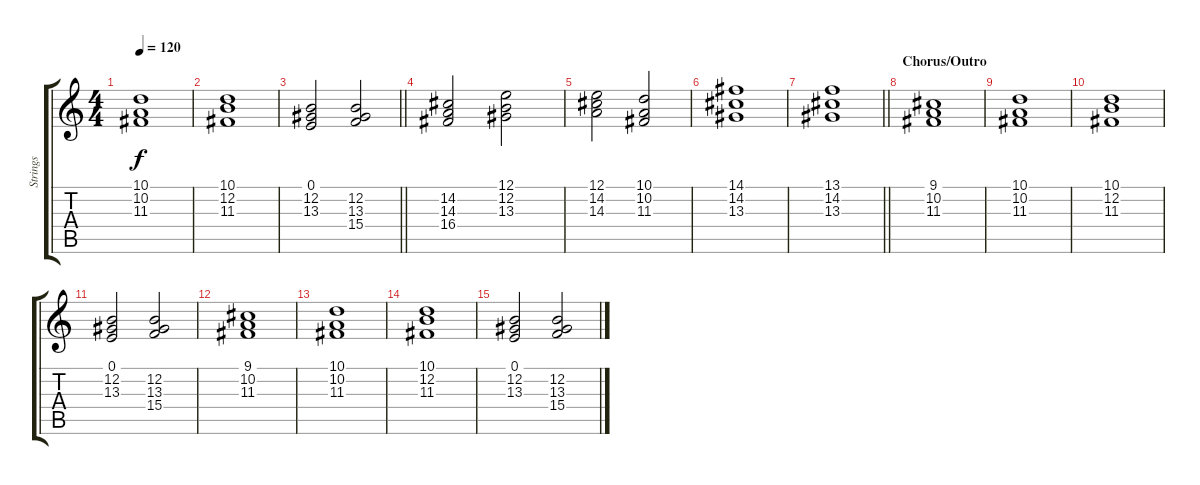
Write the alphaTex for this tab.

\track ("Strings" "Strings") {instrument stringensemble1}
\staff {score tabs}
\tuning (E4 B3 G3 D3 A2 E2) {hide}
\ts (4 4)
\tempo 120
\clef g2
\ks c
(10.1 10.2 11.3).1{dy f} |
(10.1 12.2 11.3).1 |
\barLineRight lightlight
(0.1 12.2 13.3).2 (12.2 13.3 15.4).2 |
(14.2 14.3 16.4).2 (12.1 12.2 13.3).2 |
(12.1 14.2 14.3).2 (10.1 10.2 11.3).2 |
(14.1 14.2 13.3).1 |
\barLineRight lightlight
(13.1 14.2 13.3).1 |
\section ("" "Chorus/Outro")
(9.1 10.2 11.3).1 |
(10.1 10.2 11.3).1 |
(10.1 12.2 11.3).1 |
(0.1 12.2 13.3).2 (12.2 13.3 15.4).2 |
(9.1 10.2 11.3).1 |
(10.1 10.2 11.3).1 |
(10.1 12.2 11.3).1 |
(0.1 12.2 13.3).2 (12.2 13.3 15.4).2
